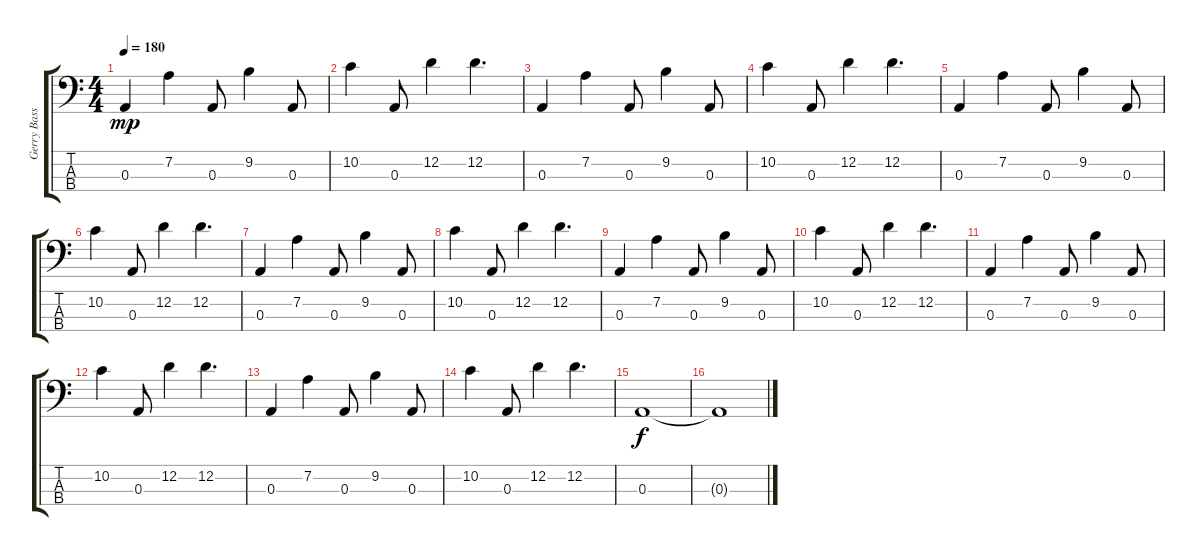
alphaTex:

\track ("Gerry Bass" "Gerry Bass") {instrument electricbassfinger}
\staff {score tabs}
\tuning (G2 D2 A1 E1) {hide}
\ts (4 4)
\tempo 180
\clef f4
\ks c
0.3.4{dy mp} 7.2.4 0.3.8 9.2.4 0.3.8 |
10.2.4 0.3.8 12.2.4 12.2.4{d} |
0.3.4 7.2.4 0.3.8 9.2.4 0.3.8 |
10.2.4 0.3.8 12.2.4 12.2.4{d} |
0.3.4 7.2.4 0.3.8 9.2.4 0.3.8 |
10.2.4 0.3.8 12.2.4 12.2.4{d} |
0.3.4 7.2.4 0.3.8 9.2.4 0.3.8 |
10.2.4 0.3.8 12.2.4 12.2.4{d} |
0.3.4 7.2.4 0.3.8 9.2.4 0.3.8 |
10.2.4 0.3.8 12.2.4 12.2.4{d} |
0.3.4 7.2.4 0.3.8 9.2.4 0.3.8 |
10.2.4 0.3.8 12.2.4 12.2.4{d} |
0.3.4 7.2.4 0.3.8 9.2.4 0.3.8 |
10.2.4 0.3.8 12.2.4 12.2.4{d} |
0.3.1{dy f} |
0.3{t}.1
